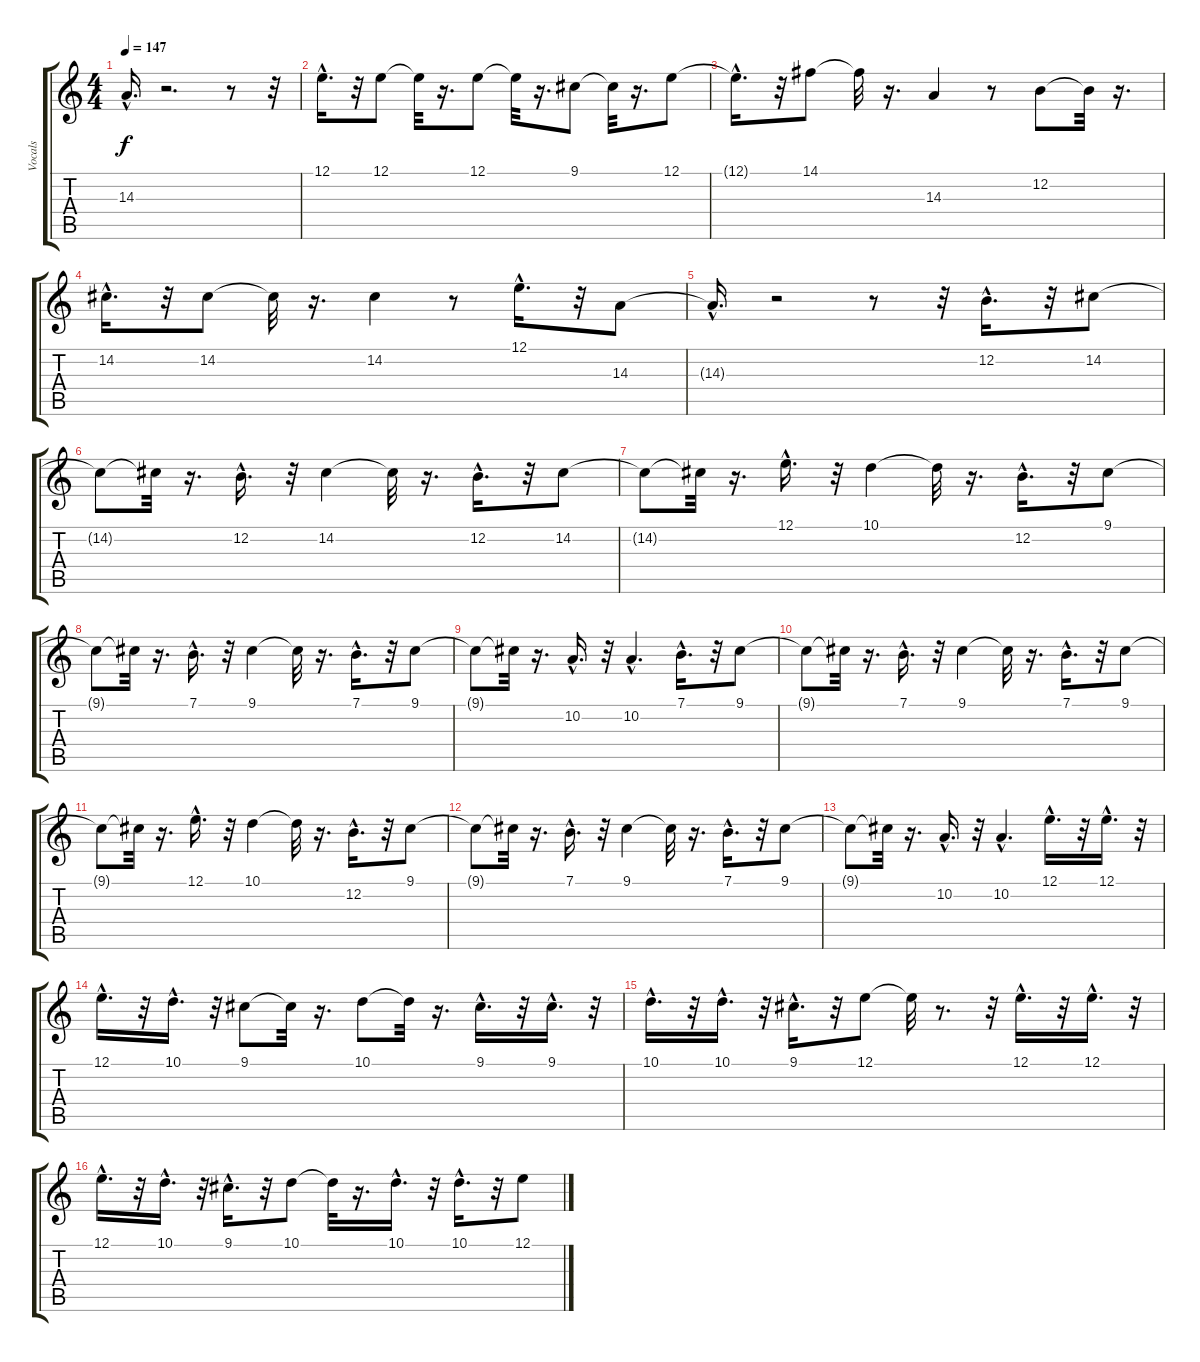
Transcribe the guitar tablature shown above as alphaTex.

\track ("Vocals" "Vocals") {instrument lead6voice}
\staff {score tabs}
\tuning (E4 B3 G3 D3 A2 E2) {hide}
\ts (4 4)
\tempo 147
\clef g2
\ks c
14.3{hac t}.16{d dy f} r.2{d} r.8 r.32 |
12.1{hac}.16{d} r.32 12.1.8 12.1{t}.32 r.16{d} 12.1.8 12.1{t}.32 r.16{d} 9.1.8 9.1{t}.32 r.16{d} 12.1.8 |
12.1{hac t}.16{d} r.32 14.1.8 14.1{t}.32 r.16{d} 14.3.4 r.8 12.2.8 12.2{t}.32 r.16{d} |
14.2{hac}.16{d} r.32 14.2.8 14.2{t}.32 r.16{d} 14.2.4 r.8 12.1{hac}.16{d} r.32 14.3.8 |
14.3{hac t}.16{d} r.2 r.8 r.32 12.2{hac}.16{d} r.32 14.2.8 |
14.2{t}.8 14.2{t}.32 r.16{d} 12.2{hac}.16{d} r.32 14.2.4 14.2{t}.32 r.16{d} 12.2{hac}.16{d} r.32 14.2.8 |
14.2{t}.8 14.2{t}.32 r.16{d} 12.1{hac}.16{d} r.32 10.1.4 10.1{t}.32 r.16{d} 12.2{hac}.16{d} r.32 9.1.8 |
9.1{t}.8 9.1{t}.32 r.16{d} 7.1{hac}.16{d} r.32 9.1.4 9.1{t}.32 r.16{d} 7.1{hac}.16{d} r.32 9.1.8 |
9.1{t}.8 9.1{t}.32 r.16{d} 10.2{hac}.16{d} r.32 10.2{hac}.4{d} 7.1{hac}.16{d} r.32 9.1.8 |
9.1{t}.8 9.1{t}.32 r.16{d} 7.1{hac}.16{d} r.32 9.1.4 9.1{t}.32 r.16{d} 7.1{hac}.16{d} r.32 9.1.8 |
9.1{t}.8 9.1{t}.32 r.16{d} 12.1{hac}.16{d} r.32 10.1.4 10.1{t}.32 r.16{d} 12.2{hac}.16{d} r.32 9.1.8 |
9.1{t}.8 9.1{t}.32 r.16{d} 7.1{hac}.16{d} r.32 9.1.4 9.1{t}.32 r.16{d} 7.1{hac}.16{d} r.32 9.1.8 |
9.1{t}.8 9.1{t}.32 r.16{d} 10.2{hac}.16{d} r.32 10.2{hac}.4{d} 12.1{hac}.16{d} r.32 12.1{hac}.16{d} r.32 |
12.1{hac}.16{d} r.32 10.1{hac}.16{d} r.32 9.1.8 9.1{t}.32 r.16{d} 10.1.8 10.1{t}.32 r.16{d} 9.1{hac}.16{d} r.32 9.1{hac}.16{d} r.32 |
10.1{hac}.16{d} r.32 10.1{hac}.16{d} r.32 9.1{hac}.16{d} r.32 12.1.8 12.1{t}.32 r.8{d} r.32 12.1{hac}.16{d} r.32 12.1{hac}.16{d} r.32 |
12.1{hac}.16{d} r.32 10.1{hac}.16{d} r.32 9.1{hac}.16{d} r.32 10.1.8 10.1{t}.32 r.16{d} 10.1{hac}.16{d} r.32 10.1{hac}.16{d} r.32 12.1.8
